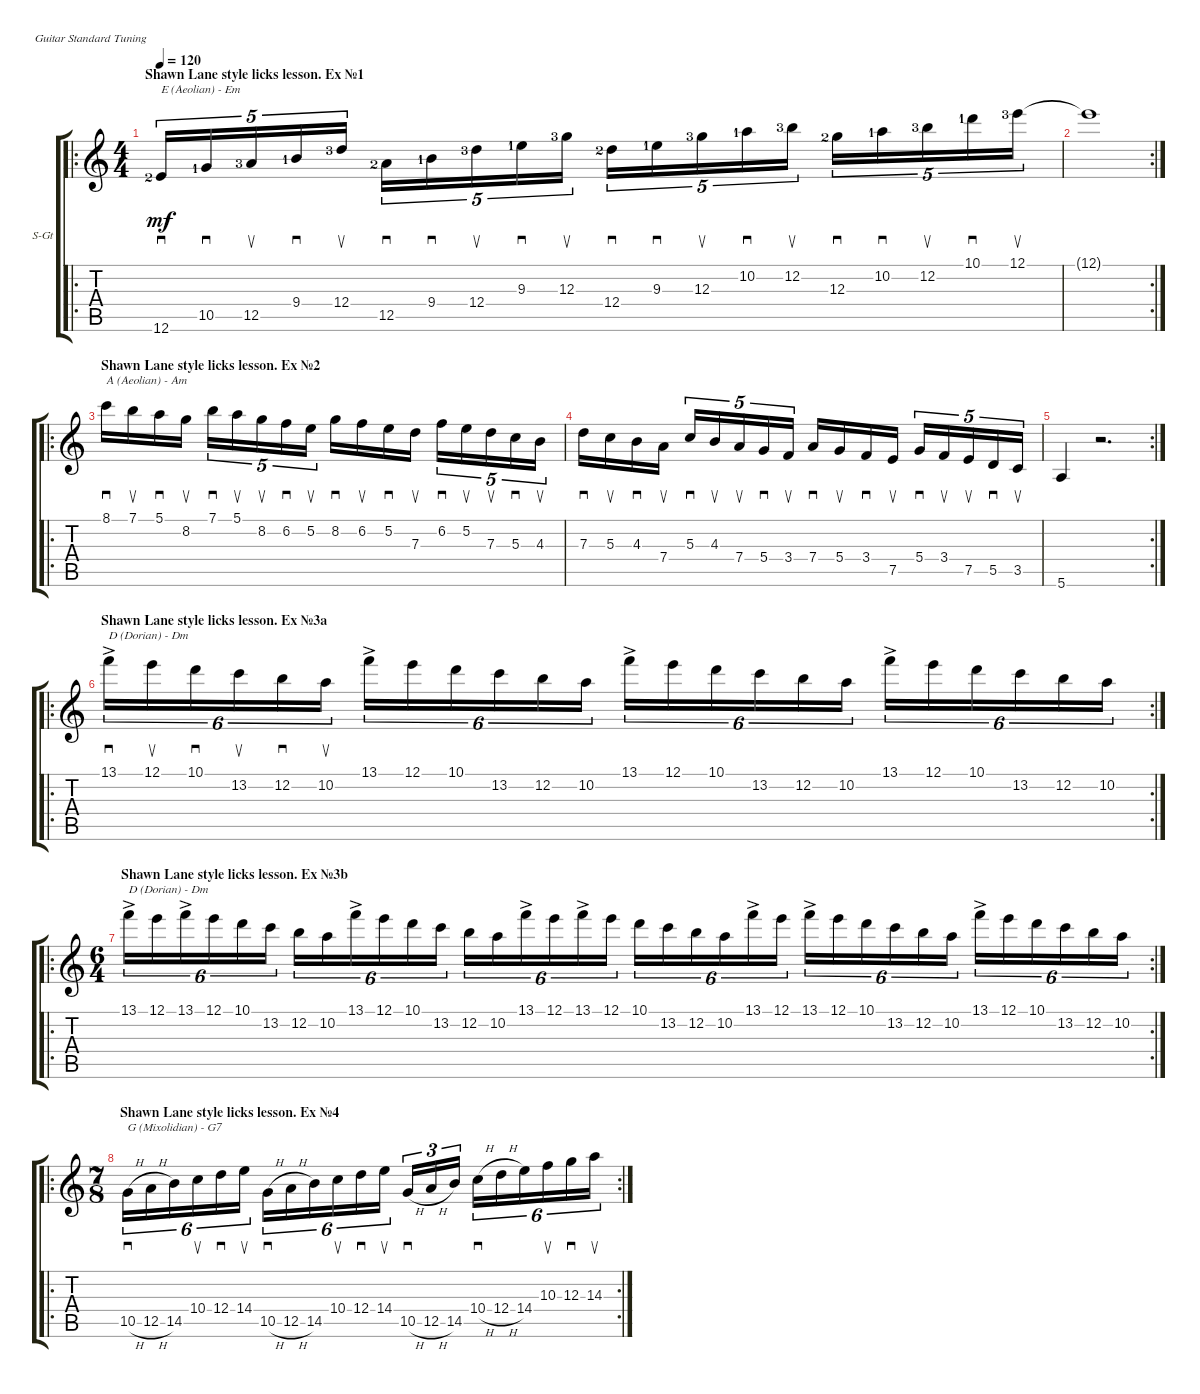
\defaultSystemsLayout 4
\bracketExtendMode groupsimilarinstruments
\firstSystemTrackNameOrientation horizontal
\otherSystemsTrackNameOrientation horizontal
\track ("Steel Guitar" "S-Gt") {instrument acousticguitarsteel}
\staff {score tabs}
\tuning (E4 B3 G3 D3 A2 E2)
\ro
\ts (4 4)
\section ("" "Shawn Lane style licks lesson. Ex №1")
\tempo 120
\clef g2
\ks c
12.6{lf 3}.16{sd tu (5 4) txt "E (Aeolian) - Em" dy mf instrument acousticguitarsteel} 10.5{lf 2}.16{sd tu (5 4)} 12.5{lf 4}.16{su tu (5 4)} 9.4{lf 2}.16{sd tu (5 4)} 12.4{lf 4}.16{su tu (5 4)} 12.5{lf 3}.16{sd tu (5 4)} 9.4{lf 2}.16{sd tu (5 4)} 12.4{lf 4}.16{su tu (5 4)} 9.3{lf 2}.16{sd tu (5 4)} 12.3{lf 4}.16{su tu (5 4)} 12.4{lf 3}.16{sd tu (5 4)} 9.3{lf 2}.16{sd tu (5 4)} 12.3{lf 4}.16{su tu (5 4)} 10.2{lf 2}.16{sd tu (5 4)} 12.2{lf 4}.16{su tu (5 4)} 12.3{lf 3}.16{sd tu (5 4)} 10.2{lf 2}.16{sd tu (5 4)} 12.2{lf 4}.16{su tu (5 4)} 10.1{lf 2}.16{sd tu (5 4)} 12.1{lf 4}.16{su tu (5 4)} |
\rc 2
12.1{t}.1 |
\ro
\section ("" "Shawn Lane style licks lesson. Ex №2")
8.1.16{sd txt "A (Aeolian) - Am"} 7.1.16{su} 5.1.16{sd} 8.2.16{su} 7.1.16{sd tu (5 4)} 5.1.16{su tu (5 4)} 8.2.16{su tu (5 4)} 6.2.16{sd tu (5 4)} 5.2.16{su tu (5 4)} 8.2.16{sd} 6.2.16{su} 5.2.16{sd} 7.3.16{su} 6.2.16{sd tu (5 4)} 5.2.16{su tu (5 4)} 7.3.16{su tu (5 4)} 5.3.16{sd tu (5 4)} 4.3.16{su tu (5 4)} |
7.3.16{sd} 5.3.16{su} 4.3.16{sd} 7.4.16{su} 5.3.16{sd tu (5 4)} 4.3.16{su tu (5 4)} 7.4.16{su tu (5 4)} 5.4.16{sd tu (5 4)} 3.4.16{su tu (5 4)} 7.4.16{sd} 5.4.16{su} 3.4.16{sd} 7.5.16{su} 5.4.16{sd tu (5 4)} 3.4.16{su tu (5 4)} 7.5.16{su tu (5 4)} 5.5.16{sd tu (5 4)} 3.5.16{su tu (5 4)} |
\rc 2
5.6.4 r.2{d} |
\ro
\rc 2
\section ("" "Shawn Lane style licks lesson. Ex №3a")
13.1{ac}.16{sd tu (6 4) txt "D (Dorian) - Dm"} 12.1.16{su tu (6 4)} 10.1.16{sd tu (6 4)} 13.2.16{su tu (6 4)} 12.2.16{sd tu (6 4)} 10.2.16{su tu (6 4)} 13.1{ac}.16{tu (6 4)} 12.1.16{tu (6 4)} 10.1.16{tu (6 4)} 13.2.16{tu (6 4)} 12.2.16{tu (6 4)} 10.2.16{tu (6 4)} 13.1{ac}.16{tu (6 4)} 12.1.16{tu (6 4)} 10.1.16{tu (6 4)} 13.2.16{tu (6 4)} 12.2.16{tu (6 4)} 10.2.16{tu (6 4)} 13.1{ac}.16{tu (6 4)} 12.1.16{tu (6 4)} 10.1.16{tu (6 4)} 13.2.16{tu (6 4)} 12.2.16{tu (6 4)} 10.2.16{tu (6 4)} |
\ro
\rc 2
\ts (6 4)
\section ("" "Shawn Lane style licks lesson. Ex №3b")
13.1{ac}.16{tu (6 4) txt "D (Dorian) - Dm"} 12.1.16{tu (6 4)} 13.1{ac}.16{tu (6 4)} 12.1.16{tu (6 4)} 10.1.16{tu (6 4)} 13.2.16{tu (6 4)} 12.2.16{tu (6 4)} 10.2.16{tu (6 4)} 13.1{ac}.16{tu (6 4)} 12.1.16{tu (6 4)} 10.1.16{tu (6 4)} 13.2.16{tu (6 4)} 12.2.16{tu (6 4)} 10.2.16{tu (6 4)} 13.1{ac}.16{tu (6 4)} 12.1.16{tu (6 4)} 13.1{ac}.16{tu (6 4)} 12.1.16{tu (6 4)} 10.1.16{tu (6 4)} 13.2.16{tu (6 4)} 12.2.16{tu (6 4)} 10.2.16{tu (6 4)} 13.1{ac}.16{tu (6 4)} 12.1.16{tu (6 4)} 13.1{ac}.16{tu (6 4)} 12.1.16{tu (6 4)} 10.1.16{tu (6 4)} 13.2.16{tu (6 4)} 12.2.16{tu (6 4)} 10.2.16{tu (6 4)} 13.1{ac}.16{tu (6 4)} 12.1.16{tu (6 4)} 10.1.16{tu (6 4)} 13.2.16{tu (6 4)} 12.2.16{tu (6 4)} 10.2.16{tu (6 4)} |
\ro
\rc 2
\ts (7 8)
\section ("" "Shawn Lane style licks lesson. Ex №4")
10.5{h}.16{sd tu (6 4) txt "G (Mixolidian) - G7"} 12.5{h}.16{tu (6 4)} 14.5.16{tu (6 4)} 10.4.16{su tu (6 4)} 12.4.16{sd tu (6 4)} 14.4.16{su tu (6 4)} 10.5{h}.16{sd tu (6 4)} 12.5{h}.16{tu (6 4)} 14.5.16{tu (6 4)} 10.4.16{su tu (6 4)} 12.4.16{sd tu (6 4)} 14.4.16{su tu (6 4)} 10.5{h}.16{sd tu (3 2)} 12.5{h}.16{tu (3 2)} 14.5.16{tu (3 2)} 10.4{h}.16{sd tu (6 4)} 12.4{h}.16{tu (6 4)} 14.4.16{tu (6 4)} 10.3.16{su tu (6 4)} 12.3.16{sd tu (6 4)} 14.3.16{su tu (6 4)}
